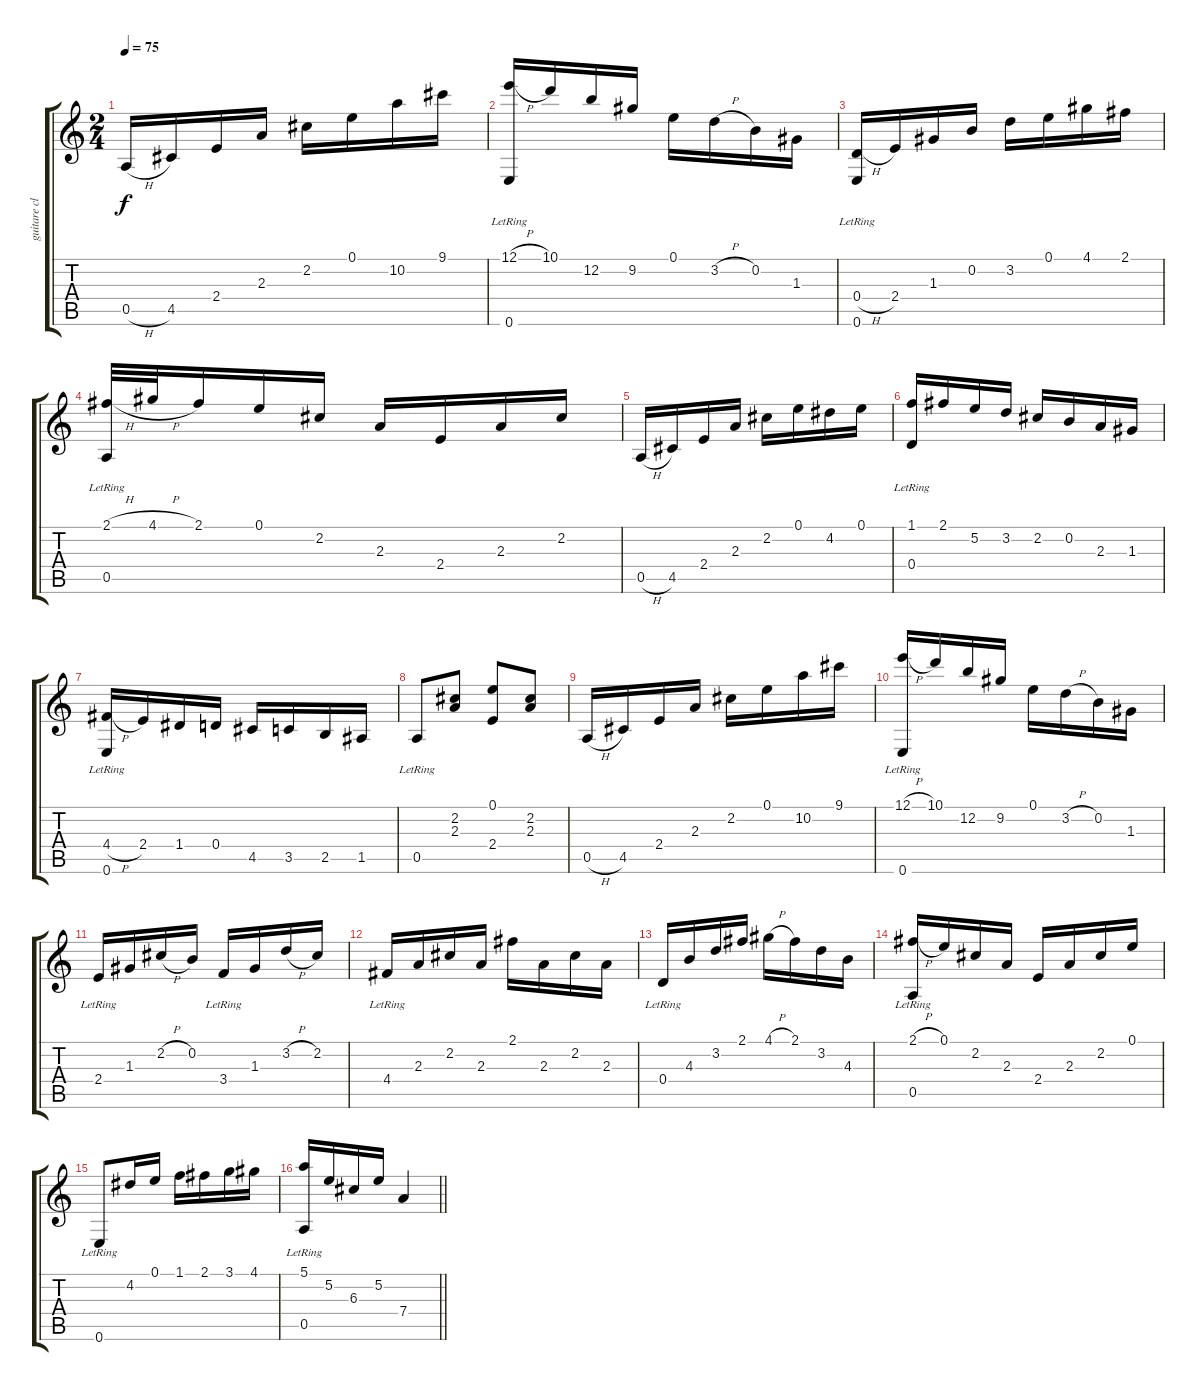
\track ("guitare classique" "guitare cl") {instrument acousticguitarnylon}
\staff {score tabs}
\tuning (E4 B3 G3 D3 A2 E2) {hide}
\ts (2 4)
\tempo 75
\clef g2
\ks c
0.5{h}.16{dy f instrument acousticguitarnylon} 4.5.16 2.4.16 2.3.16 2.2.16 0.1.16 10.2.16 9.1.16 |
(12.1{h} 0.6{lr}).16 10.1.16 12.2.16 9.2.16 0.1.16 3.2{h}.16 0.2.16 1.3.16 |
(0.4{h} 0.6{lr}).16 2.4.16 1.3.16 0.2.16 3.2.16 0.1.16 4.1.16 2.1.16 |
(2.1{h} 0.5{lr}).32 4.1{h}.32 2.1.16 0.1.16 2.2.16 2.3.16 2.4.16 2.3.16 2.2.16 |
0.5{h}.16 4.5.16 2.4.16 2.3.16 2.2.16 0.1.16 4.2.16 0.1.16 |
(1.1 0.4{lr}).16 2.1.16 5.2.16 3.2.16 2.2.16 0.2.16 2.3.16 1.3.16 |
(4.4{h} 0.6{lr}).16 2.4.16 1.4.16 0.4.16 4.5.16 3.5.16 2.5.16 1.5.16 |
0.5{lr}.8 (2.2 2.3).8 (0.1 2.4).8 (2.2 2.3).8 |
0.5{h}.16 4.5.16 2.4.16 2.3.16 2.2.16 0.1.16 10.2.16 9.1.16 |
(12.1{h} 0.6{lr}).16 10.1.16 12.2.16 9.2.16 0.1.16 3.2{h}.16 0.2.16 1.3.16 |
2.4{lr}.16 1.3.16 2.2{h}.16 0.2.16 3.4{lr}.16 1.3.16 3.2{h}.16 2.2.16 |
4.4{lr}.16 2.3.16 2.2.16 2.3.16 2.1.16 2.3.16 2.2.16 2.3.16 |
0.4{lr}.16 4.3.16 3.2.16 2.1.16 4.1{h}.16 2.1.16 3.2.16 4.3.16 |
(2.1{h} 0.5{lr}).16 0.1.16 2.2.16 2.3.16 2.4.16 2.3.16 2.2.16 0.1.16 |
0.6{lr}.8 4.2.16 0.1.16 1.1.16 2.1.16 3.1.16 4.1.16 |
\barLineRight lightlight
(5.1 0.5{lr}).16 5.2.16 6.3.16 5.2.16 7.4.4
